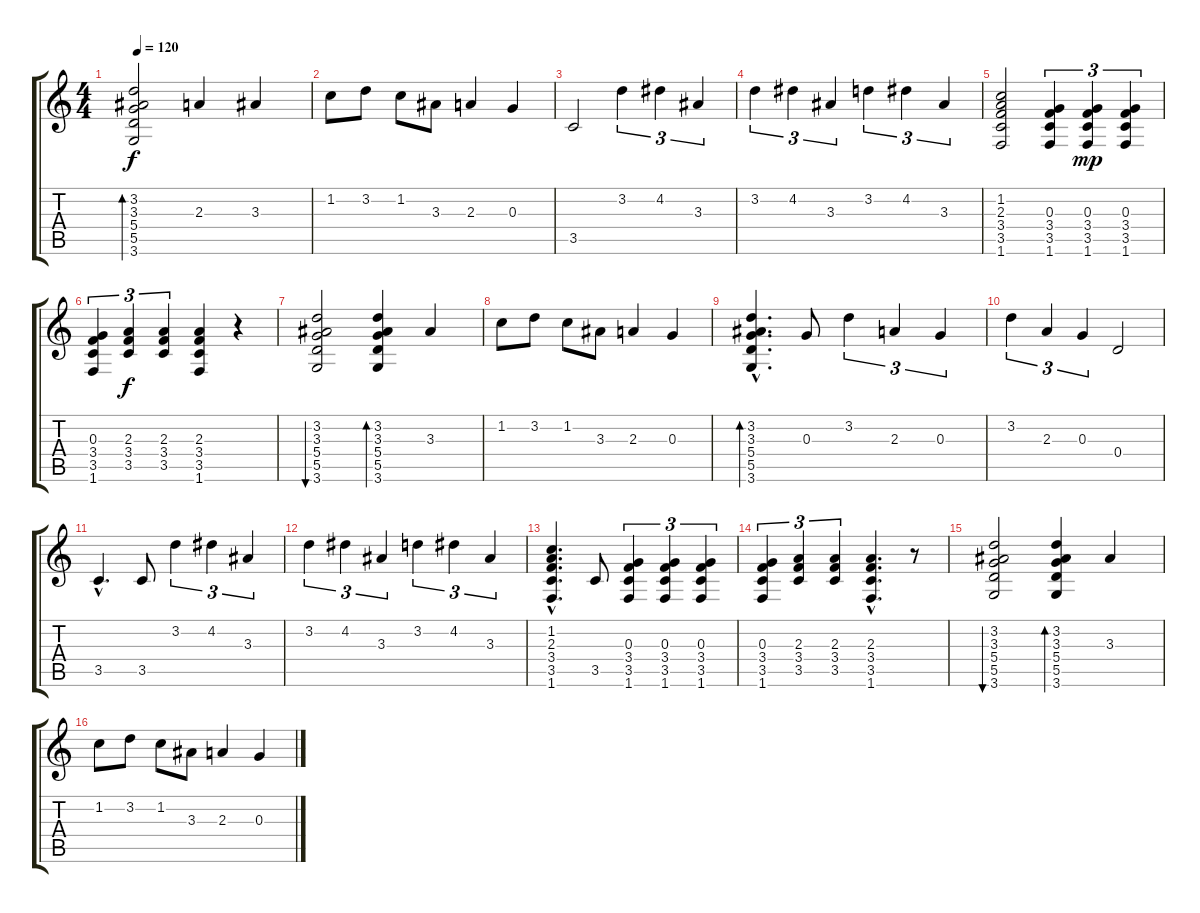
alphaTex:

\track "" {instrument acousticguitarsteel}
\staff {score tabs}
\tuning (E4 B3 G3 D3 A2 E2) {hide}
\ts (4 4)
\tempo 120
\clef g2
\ks c
(3.2 3.3 5.4 5.5 3.6).2{bd 120 dy f} 2.3.4 3.3.4 |
1.2.8 3.2.8 1.2.8 3.3.8 2.3.4 0.3.4 |
3.5.2 3.2.4{tu (3 2)} 4.2.4{tu (3 2)} 3.3.4{tu (3 2)} |
3.2.4{tu (3 2)} 4.2.4{tu (3 2)} 3.3.4{tu (3 2)} 3.2.4{tu (3 2)} 4.2.4{tu (3 2)} 3.3.4{tu (3 2)} |
(1.2 2.3 3.4 3.5 1.6).2 (0.3 3.4 3.5 1.6).4{tu (3 2)} (0.3 3.4 3.5 1.6).4{tu (3 2) dy mp} (0.3 3.4 3.5 1.6).4{tu (3 2)} |
(0.3 3.4 3.5 1.6).4{tu (3 2)} (2.3 3.4 3.5).4{tu (3 2) dy f} (2.3 3.4 3.5).4{tu (3 2)} (2.3 3.4 3.5 1.6).4 r.4 |
(3.2 3.3 5.4 5.5 3.6).2{bu 120} (3.2 3.3 5.4 5.5 3.6).4{bd 120} 3.3.4 |
1.2.8 3.2.8 1.2.8 3.3.8 2.3.4 0.3.4 |
(3.2{hac} 3.3{hac} 5.4{hac} 5.5{hac} 3.6{hac}).4{d bd 120} 0.3.8 3.2.4{tu (3 2)} 2.3.4{tu (3 2)} 0.3.4{tu (3 2)} |
3.2.4{tu (3 2)} 2.3.4{tu (3 2)} 0.3.4{tu (3 2)} 0.4.2 |
3.5{hac}.4{d} 3.5.8 3.2.4{tu (3 2)} 4.2.4{tu (3 2)} 3.3.4{tu (3 2)} |
3.2.4{tu (3 2)} 4.2.4{tu (3 2)} 3.3.4{tu (3 2)} 3.2.4{tu (3 2)} 4.2.4{tu (3 2)} 3.3.4{tu (3 2)} |
(1.2{hac} 2.3{hac} 3.4{hac} 3.5{hac} 1.6{hac}).4{d} 3.5.8 (0.3 3.4 3.5 1.6).4{tu (3 2)} (0.3 3.4 3.5 1.6).4{tu (3 2)} (0.3 3.4 3.5 1.6).4{tu (3 2)} |
(0.3 3.4 3.5 1.6).4{tu (3 2)} (2.3 3.4 3.5).4{tu (3 2)} (2.3 3.4 3.5).4{tu (3 2)} (2.3{hac} 3.4{hac} 3.5{hac} 1.6{hac}).4{d} r.8 |
(3.2 3.3 5.4 5.5 3.6).2{bu 120} (3.2 3.3 5.4 5.5 3.6).4{bd 120} 3.3.4 |
1.2.8 3.2.8 1.2.8 3.3.8 2.3.4 0.3.4
